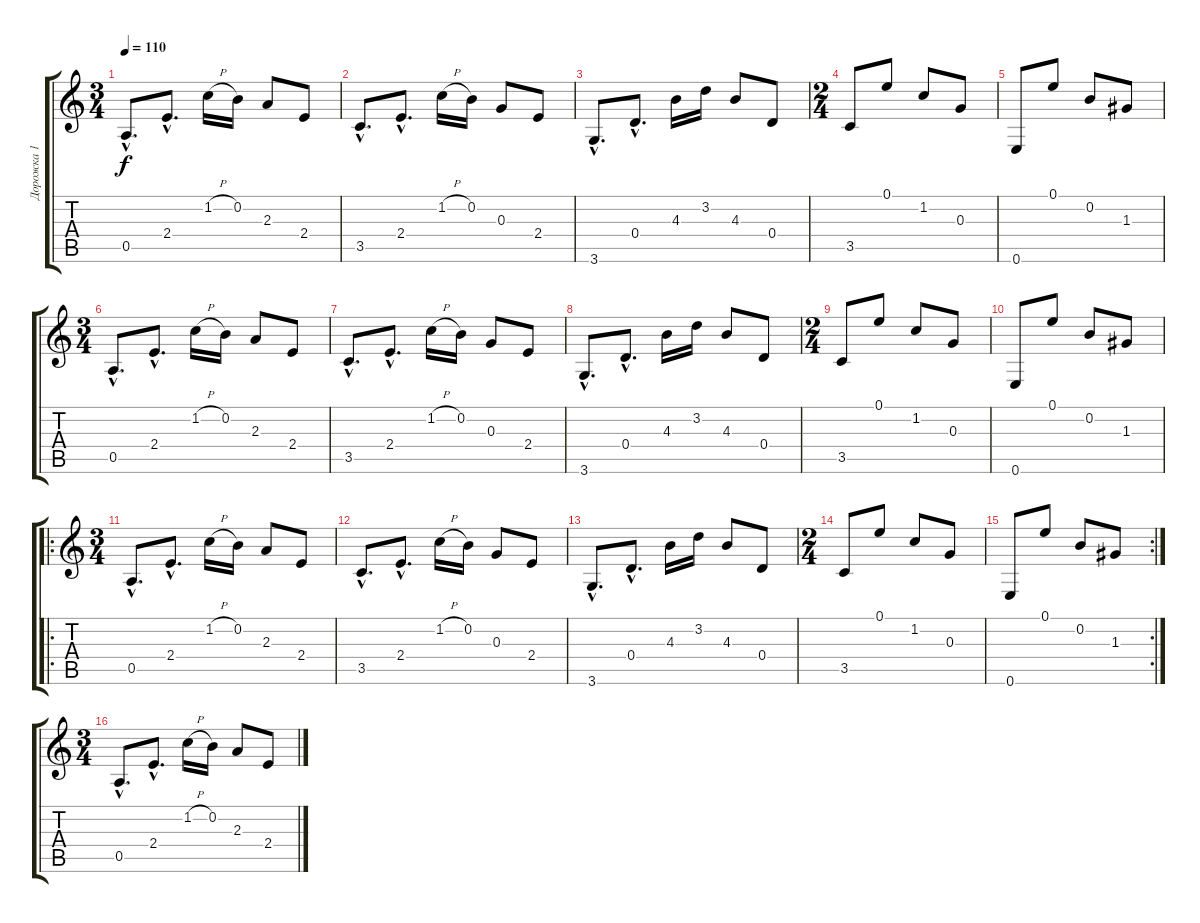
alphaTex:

\track ("Дорожка 1" "Дорожка 1") {instrument acousticguitarnylon}
\staff {score tabs}
\tuning (E4 B3 G3 D3 A2 E2) {hide}
\ts (3 4)
\tempo 110
\clef g2
\ks c
0.5{hac}.8{d dy f instrument acousticguitarnylon} 2.4{hac}.8{d} 1.2{h}.16 0.2.16 2.3.8 2.4.8 |
3.5{hac}.8{d} 2.4{hac}.8{d} 1.2{h}.16 0.2.16 0.3.8 2.4.8 |
3.6{hac}.8{d} 0.4{hac}.8{d} 4.3.16 3.2.16 4.3.8 0.4.8 |
\ts (2 4)
3.5.8 0.1.8 1.2.8 0.3.8 |
0.6.8 0.1.8 0.2.8 1.3.8 |
\ts (3 4)
0.5{hac}.8{d} 2.4{hac}.8{d} 1.2{h}.16 0.2.16 2.3.8 2.4.8 |
3.5{hac}.8{d} 2.4{hac}.8{d} 1.2{h}.16 0.2.16 0.3.8 2.4.8 |
3.6{hac}.8{d} 0.4{hac}.8{d} 4.3.16 3.2.16 4.3.8 0.4.8 |
\ts (2 4)
3.5.8 0.1.8 1.2.8 0.3.8 |
0.6.8 0.1.8 0.2.8 1.3.8 |
\ro
\ts (3 4)
0.5{hac}.8{d} 2.4{hac}.8{d} 1.2{h}.16 0.2.16 2.3.8 2.4.8 |
3.5{hac}.8{d} 2.4{hac}.8{d} 1.2{h}.16 0.2.16 0.3.8 2.4.8 |
3.6{hac}.8{d} 0.4{hac}.8{d} 4.3.16 3.2.16 4.3.8 0.4.8 |
\ts (2 4)
3.5.8 0.1.8 1.2.8 0.3.8 |
\rc 2
0.6.8 0.1.8 0.2.8 1.3.8 |
\ts (3 4)
0.5{hac}.8{d} 2.4{hac}.8{d} 1.2{h}.16 0.2.16 2.3.8 2.4.8
